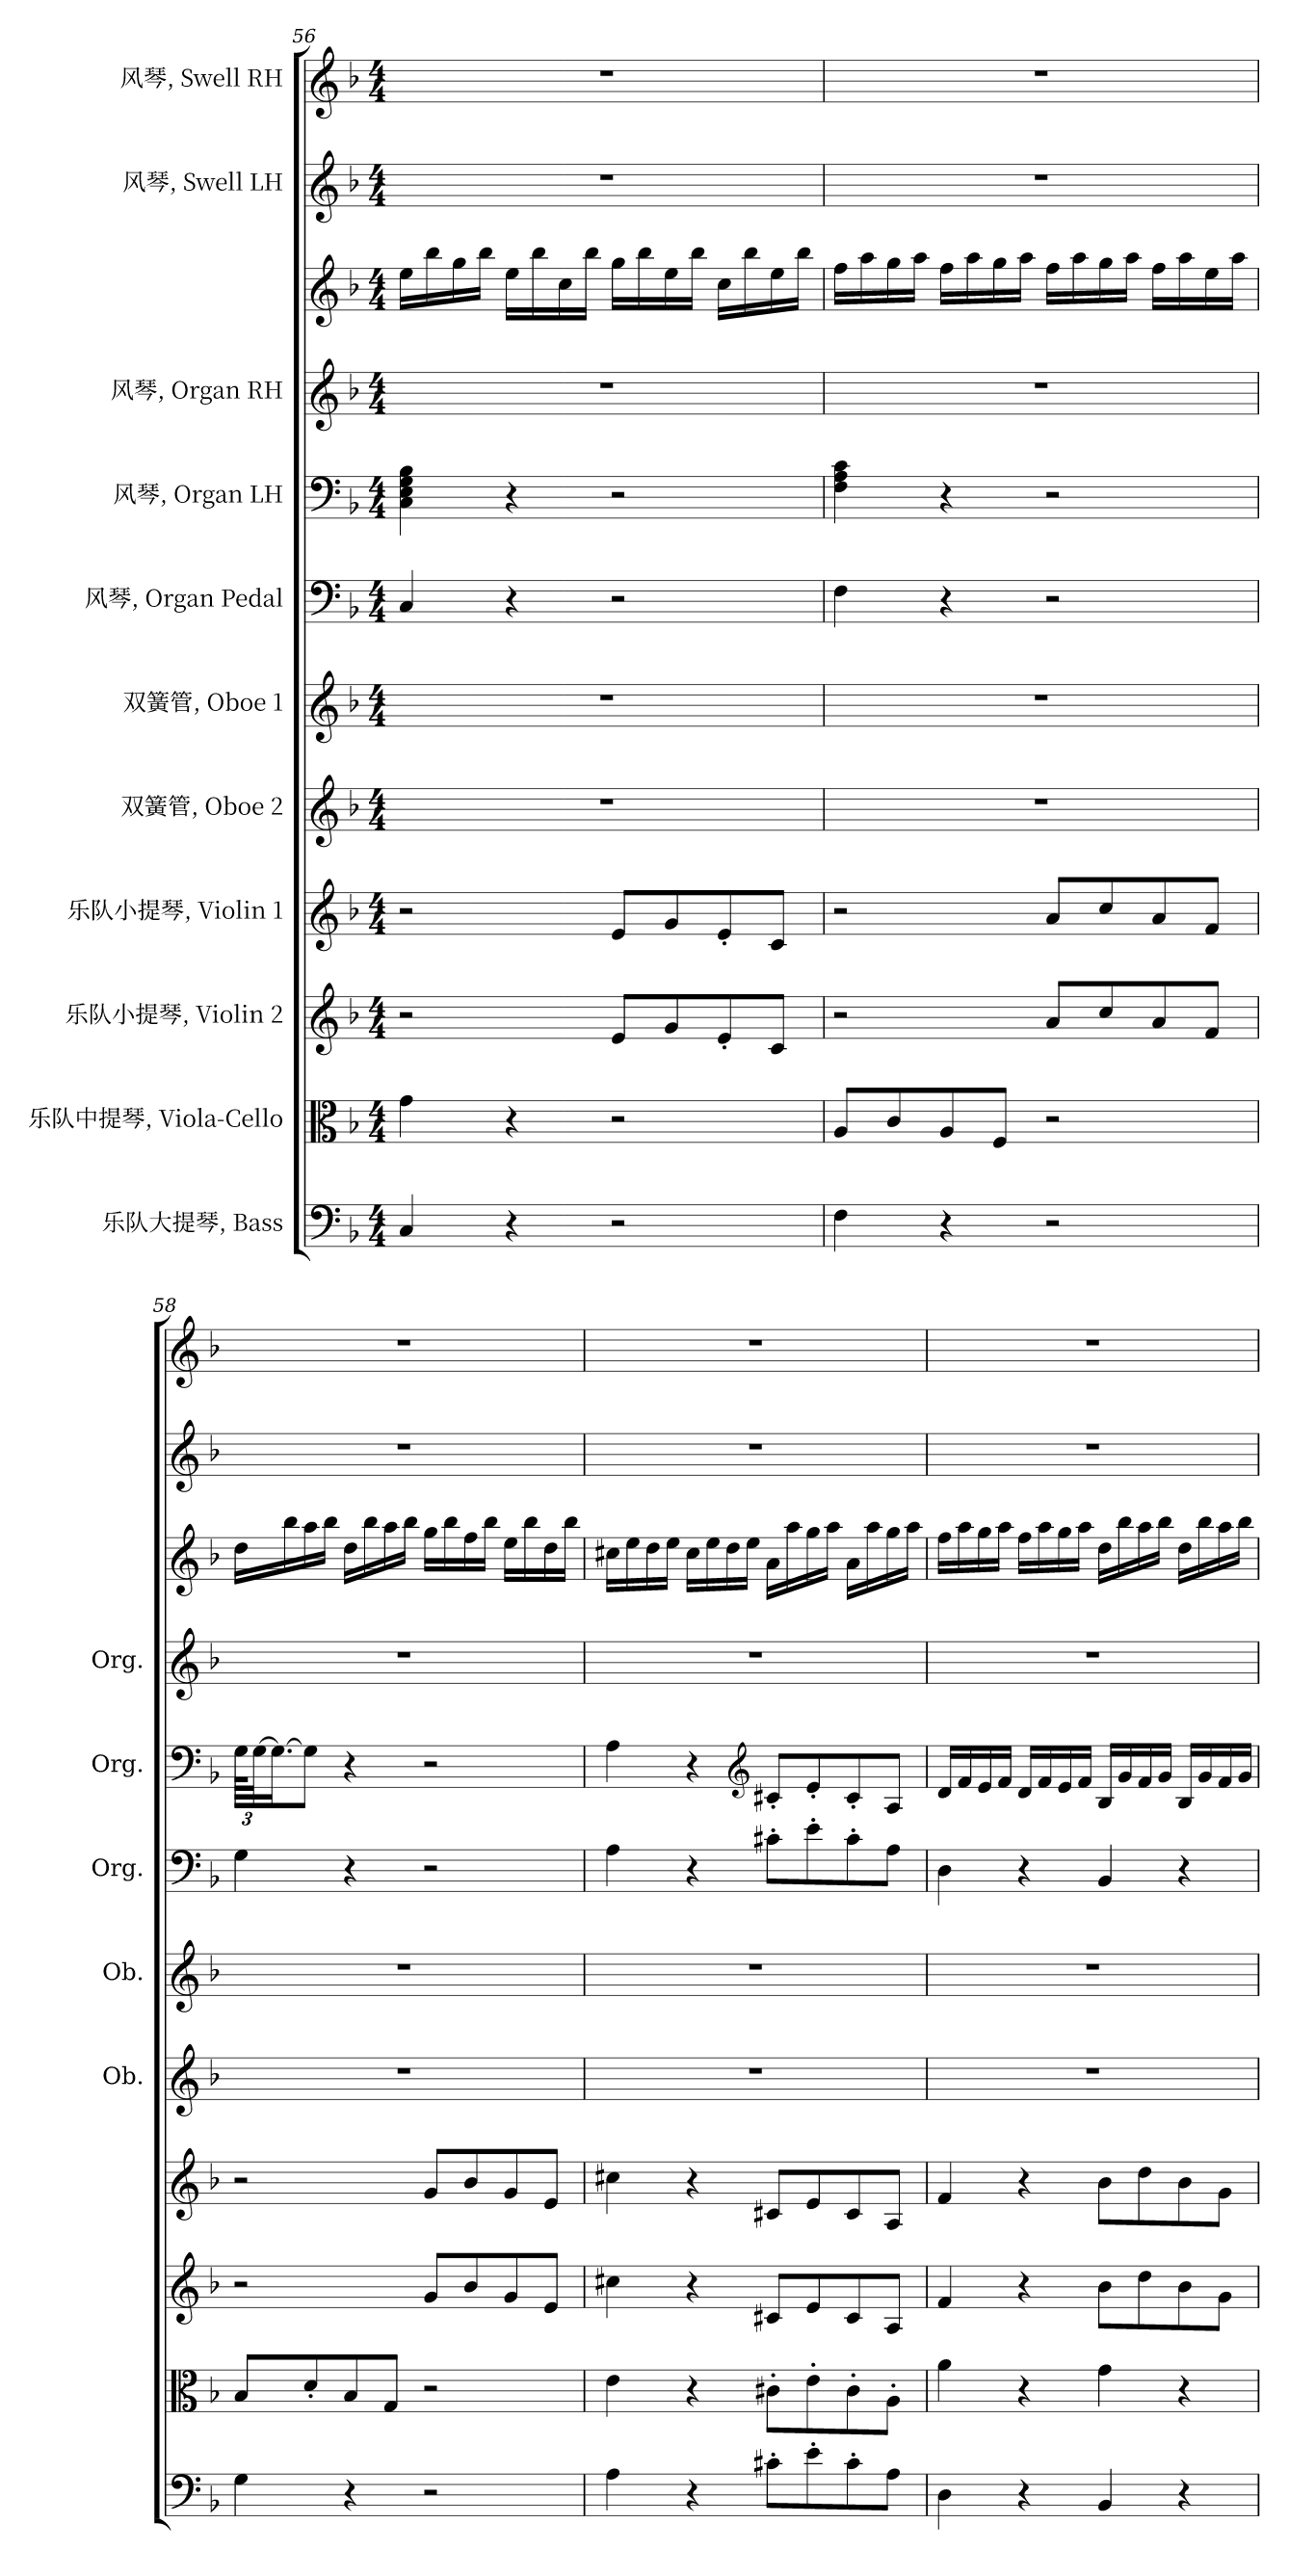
**kern	**kern	**kern	**kern	**kern	**kern	**kern	**kern	**kern	**kern	**kern	**kern
*part11	*part10	*part9	*part8	*part7	*part6	*part5	*part4	*part3	*part3	*part2	*part1
*staff12	*staff11	*staff10	*staff9	*staff8	*staff7	*staff6	*staff5	*staff4	*staff3	*staff2	*staff1
*I"乐队大提琴, Bass	*I"乐队中提琴, Viola-Cello	*I"乐队小提琴, Violin 2	*I"乐队小提琴, Violin 1	*I"双簧管, Oboe 2	*I"双簧管, Oboe 1	*I"风琴, Organ Pedal	*I"风琴, Organ LH	*I"风琴, Organ RH	*	*I"风琴, Swell LH	*I"风琴, Swell RH
*	*	*	*	*I'Ob.	*I'Ob.	*I'Org.	*I'Org.	*I'Org.	*	*	*
*clefF4	*clefC3	*clefG2	*clefG2	*clefG2	*clefG2	*clefF4	*clefF4	*clefG2	*clefG2	*clefG2	*clefG2
*k[b-]	*k[b-]	*k[b-]	*k[b-]	*k[b-]	*k[b-]	*k[b-]	*k[b-]	*k[b-]	*k[b-]	*k[b-]	*k[b-]
*M4/4	*M4/4	*M4/4	*M4/4	*M4/4	*M4/4	*M4/4	*M4/4	*M4/4	*M4/4	*M4/4	*M4/4
=56	=56	=56	=56	=56	=56	=56	=56	=56	=56	=56	=56
4C/	4g\	2r	2r	1r	1r	4C/	4C\ 4E\ 4G\ 4B-\	1r	16ee\LL	1r	1r
.	.	.	.	.	.	.	.	.	16bb-\	.	.
.	.	.	.	.	.	.	.	.	16gg\	.	.
.	.	.	.	.	.	.	.	.	16bb-\JJ	.	.
4r	4r	.	.	.	.	4r	4r	.	16ee\LL	.	.
.	.	.	.	.	.	.	.	.	16bb-\	.	.
.	.	.	.	.	.	.	.	.	16cc\	.	.
.	.	.	.	.	.	.	.	.	16bb-\JJ	.	.
2r	2r	8e/L	8e/L	.	.	2r	2r	.	16gg\LL	.	.
.	.	.	.	.	.	.	.	.	16bb-\	.	.
.	.	8g/	8g/	.	.	.	.	.	16ee\	.	.
.	.	.	.	.	.	.	.	.	16bb-\JJ	.	.
.	.	8e'/	8e'/	.	.	.	.	.	16cc\LL	.	.
.	.	.	.	.	.	.	.	.	16bb-\	.	.
.	.	8c/J	8c/J	.	.	.	.	.	16ee\	.	.
.	.	.	.	.	.	.	.	.	16bb-\JJ	.	.
!!LO:PB:g=z
=57	=57	=57	=57	=57	=57	=57	=57	=57	=57	=57	=57
4F\	8A/L	2r	2r	1r	1r	4F\	4F\ 4A\ 4c\	1r	16ff\LL	1r	1r
.	.	.	.	.	.	.	.	.	16aa\	.	.
.	8c/	.	.	.	.	.	.	.	16gg\	.	.
.	.	.	.	.	.	.	.	.	16aa\JJ	.	.
4r	8A/	.	.	.	.	4r	4r	.	16ff\LL	.	.
.	.	.	.	.	.	.	.	.	16aa\	.	.
.	8F/J	.	.	.	.	.	.	.	16gg\	.	.
.	.	.	.	.	.	.	.	.	16aa\JJ	.	.
2r	2r	8a/L	8a/L	.	.	2r	2r	.	16ff\LL	.	.
.	.	.	.	.	.	.	.	.	16aa\	.	.
.	.	8cc/	8cc/	.	.	.	.	.	16gg\	.	.
.	.	.	.	.	.	.	.	.	16aa\JJ	.	.
.	.	8a/	8a/	.	.	.	.	.	16ff\LL	.	.
.	.	.	.	.	.	.	.	.	16aa\	.	.
.	.	8f/J	8f/J	.	.	.	.	.	16ee\	.	.
.	.	.	.	.	.	.	.	.	16aa\JJ	.	.
=58	=58	=58	=58	=58	=58	=58	=58	=58	=58	=58	=58
*	*	*	*	*	*	*	*Xbrackettup	*	*	*	*
4G\	8B-/L	2r	2r	1r	1r	4G\	96G\KLLL	1r	16dd\LL	1r	1r
.	.	.	.	.	.	.	[48G\J	.	.	.	.
.	.	.	.	.	.	.	16.G\J_	.	.	.	.
.	.	.	.	.	.	.	.	.	16bb-\	.	.
.	8d'/	.	.	.	.	.	8G\J]	.	16aa\	.	.
.	.	.	.	.	.	.	.	.	16bb-\JJ	.	.
4r	8B-/	.	.	.	.	4r	4r	.	16dd\LL	.	.
.	.	.	.	.	.	.	.	.	16bb-\	.	.
.	8G/J	.	.	.	.	.	.	.	16aa\	.	.
.	.	.	.	.	.	.	.	.	16bb-\JJ	.	.
2r	2r	8g/L	8g/L	.	.	2r	2r	.	16gg\LL	.	.
.	.	.	.	.	.	.	.	.	16bb-\	.	.
.	.	8b-/	8b-/	.	.	.	.	.	16ff\	.	.
.	.	.	.	.	.	.	.	.	16bb-\JJ	.	.
.	.	8g/	8g/	.	.	.	.	.	16ee\LL	.	.
.	.	.	.	.	.	.	.	.	16bb-\	.	.
.	.	8e/J	8e/J	.	.	.	.	.	16dd\	.	.
.	.	.	.	.	.	.	.	.	16bb-\JJ	.	.
!!LO:PB:g=z
=59	=59	=59	=59	=59	=59	=59	=59	=59	=59	=59	=59
4A\	4e\	4cc#X\	4cc#X\	1r	1r	4A\	4A\	1r	16cc#X\LL	1r	1r
.	.	.	.	.	.	.	.	.	16ee\	.	.
.	.	.	.	.	.	.	.	.	16dd\	.	.
.	.	.	.	.	.	.	.	.	16ee\JJ	.	.
4r	4r	4r	4r	.	.	4r	4r	.	16cc#\LL	.	.
.	.	.	.	.	.	.	.	.	16ee\	.	.
.	.	.	.	.	.	.	.	.	16dd\	.	.
.	.	.	.	.	.	.	.	.	16ee\JJ	.	.
*	*	*	*	*	*	*	*clefG2	*	*	*	*
8c#X'\L	8c#X'\L	8c#X/L	8c#X/L	.	.	8c#X'\L	8c#X'/L	.	16a\LL	.	.
.	.	.	.	.	.	.	.	.	16aa\	.	.
8e'\	8e'\	8e/	8e/	.	.	8e'\	8e'/	.	16gg\	.	.
.	.	.	.	.	.	.	.	.	16aa\JJ	.	.
8c#'\	8c#'\	8c#/	8c#/	.	.	8c#'\	8c#'/	.	16a\LL	.	.
.	.	.	.	.	.	.	.	.	16aa\	.	.
8A\J	8A'\J	8A/J	8A/J	.	.	8A\J	8A/J	.	16gg\	.	.
.	.	.	.	.	.	.	.	.	16aa\JJ	.	.
=60	=60	=60	=60	=60	=60	=60	=60	=60	=60	=60	=60
4D\	4a\	4f/	4f/	1r	1r	4D\	16d/LL	1r	16ff\LL	1r	1r
.	.	.	.	.	.	.	16f/	.	16aa\	.	.
.	.	.	.	.	.	.	16e/	.	16gg\	.	.
.	.	.	.	.	.	.	16f/JJ	.	16aa\JJ	.	.
4r	4r	4r	4r	.	.	4r	16d/LL	.	16ff\LL	.	.
.	.	.	.	.	.	.	16f/	.	16aa\	.	.
.	.	.	.	.	.	.	16e/	.	16gg\	.	.
.	.	.	.	.	.	.	16f/JJ	.	16aa\JJ	.	.
4BB-/	4g\	8b-\L	8b-\L	.	.	4BB-/	16B-/LL	.	16dd\LL	.	.
.	.	.	.	.	.	.	16g/	.	16bb-\	.	.
.	.	8dd\	8dd\	.	.	.	16f/	.	16aa\	.	.
.	.	.	.	.	.	.	16g/JJ	.	16bb-\JJ	.	.
4r	4r	8b-\	8b-\	.	.	4r	16B-/LL	.	16dd\LL	.	.
.	.	.	.	.	.	.	16g/	.	16bb-\	.	.
.	.	8g\J	8g\J	.	.	.	16f/	.	16aa\	.	.
.	.	.	.	.	.	.	16g/JJ	.	16bb-\JJ	.	.
=	=	=	=	=	=	=	=	=	=	=	=
*-	*-	*-	*-	*-	*-	*-	*-	*-	*-	*-	*-
